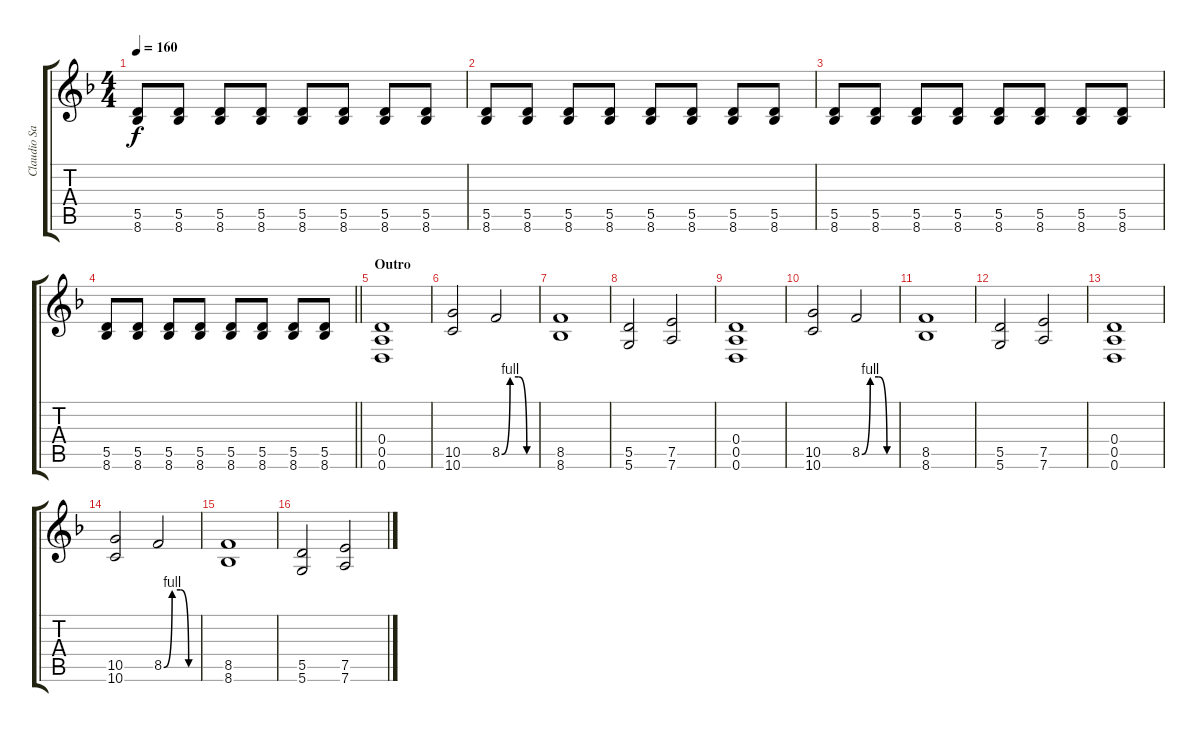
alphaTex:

\track ("Claudio Sanchez" "Claudio Sa") {instrument distortionguitar}
\staff {score tabs}
\tuning (E4 B3 G3 D3 A2 D2) {hide}
\ts (4 4)
\tempo 160
\clef g2
\ks dminor
(5.5 8.6).8{dy f} (5.5 8.6).8 (5.5 8.6).8 (5.5 8.6).8 (5.5 8.6).8 (5.5 8.6).8 (5.5 8.6).8 (5.5 8.6).8 |
(5.5 8.6).8 (5.5 8.6).8 (5.5 8.6).8 (5.5 8.6).8 (5.5 8.6).8 (5.5 8.6).8 (5.5 8.6).8 (5.5 8.6).8 |
(5.5 8.6).8 (5.5 8.6).8 (5.5 8.6).8 (5.5 8.6).8 (5.5 8.6).8 (5.5 8.6).8 (5.5 8.6).8 (5.5 8.6).8 |
\barLineRight lightlight
(5.5 8.6).8 (5.5 8.6).8 (5.5 8.6).8 (5.5 8.6).8 (5.5 8.6).8 (5.5 8.6).8 (5.5 8.6).8 (5.5 8.6).8 |
\section ("" "Outro")
(0.4 0.5 0.6).1 |
(10.5 10.6).2 8.5{be (custom 0 0 15 4 30 4 45 0 60 0)}.2 |
(8.5 8.6).1 |
(5.5 5.6).2 (7.5 7.6).2 |
(0.4 0.5 0.6).1 |
(10.5 10.6).2 8.5{be (custom 0 0 15 4 30 4 45 0 60 0)}.2 |
(8.5 8.6).1 |
(5.5 5.6).2 (7.5 7.6).2 |
(0.4 0.5 0.6).1 |
(10.5 10.6).2 8.5{be (custom 0 0 15 4 30 4 45 0 60 0)}.2 |
(8.5 8.6).1 |
(5.5 5.6).2 (7.5 7.6).2
